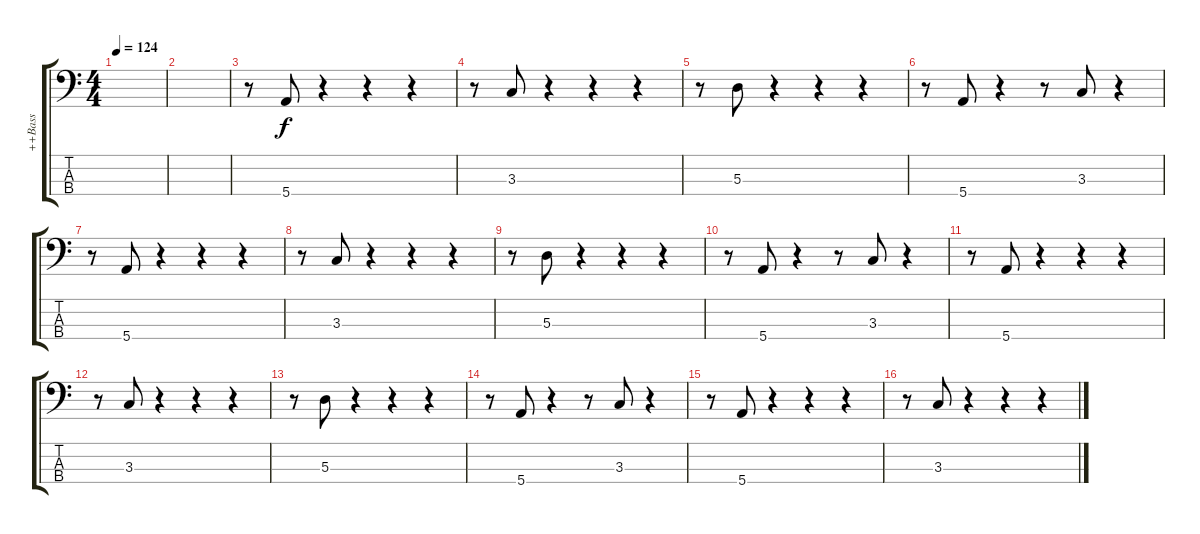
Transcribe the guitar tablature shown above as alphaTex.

\track ("++Bass" "++Bass") {instrument synthbass1}
\staff {score tabs}
\tuning (G2 D2 A1 E1) {hide}
\ts (4 4)
\tempo 124
\clef f4
\ks c
|
|
r.8 5.4.8 r.4 r.4 r.4 |
r.8 3.3.8 r.4 r.4 r.4 |
r.8 5.3.8 r.4 r.4 r.4 |
r.8 5.4.8 r.4 r.8 3.3.8 r.4 |
r.8 5.4.8 r.4 r.4 r.4 |
r.8 3.3.8 r.4 r.4 r.4 |
r.8 5.3.8 r.4 r.4 r.4 |
r.8 5.4.8 r.4 r.8 3.3.8 r.4 |
r.8 5.4.8 r.4 r.4 r.4 |
r.8 3.3.8 r.4 r.4 r.4 |
r.8 5.3.8 r.4 r.4 r.4 |
r.8 5.4.8 r.4 r.8 3.3.8 r.4 |
r.8 5.4.8 r.4 r.4 r.4 |
r.8 3.3.8 r.4 r.4 r.4
